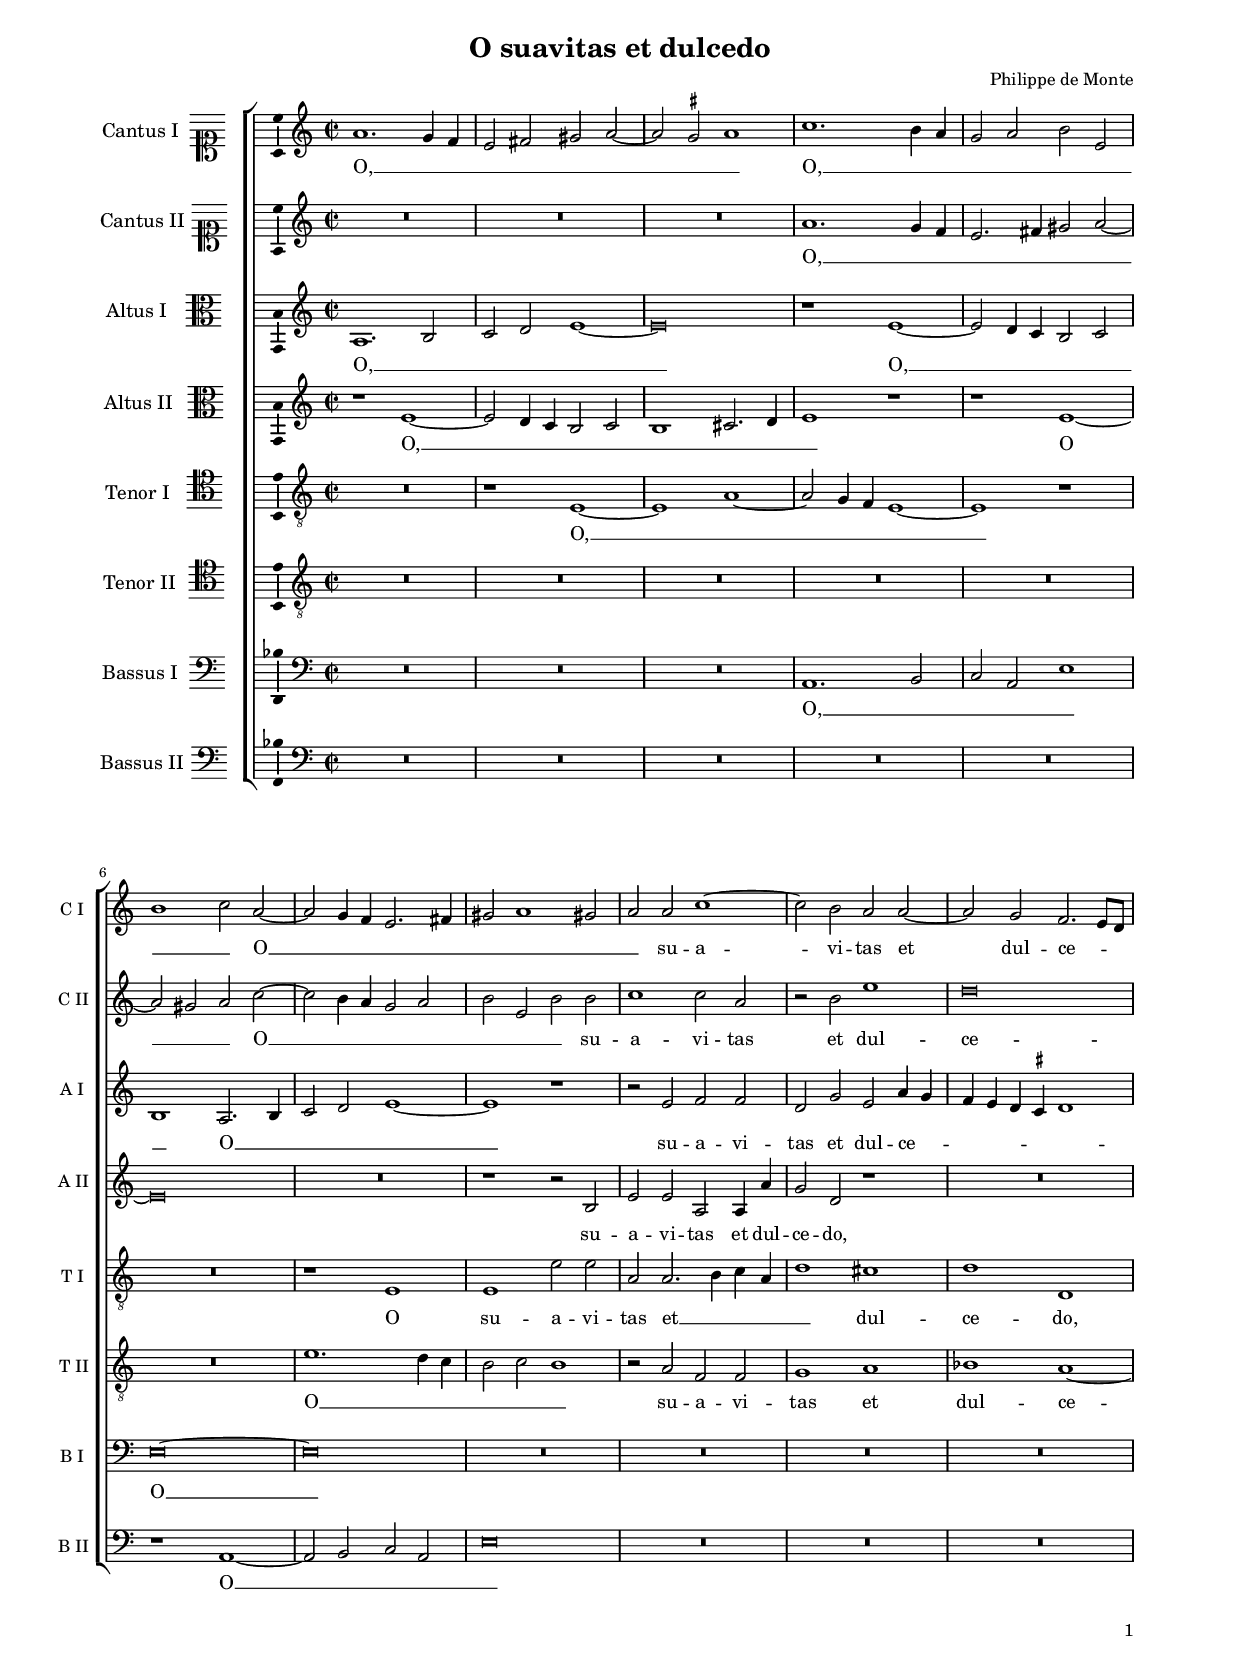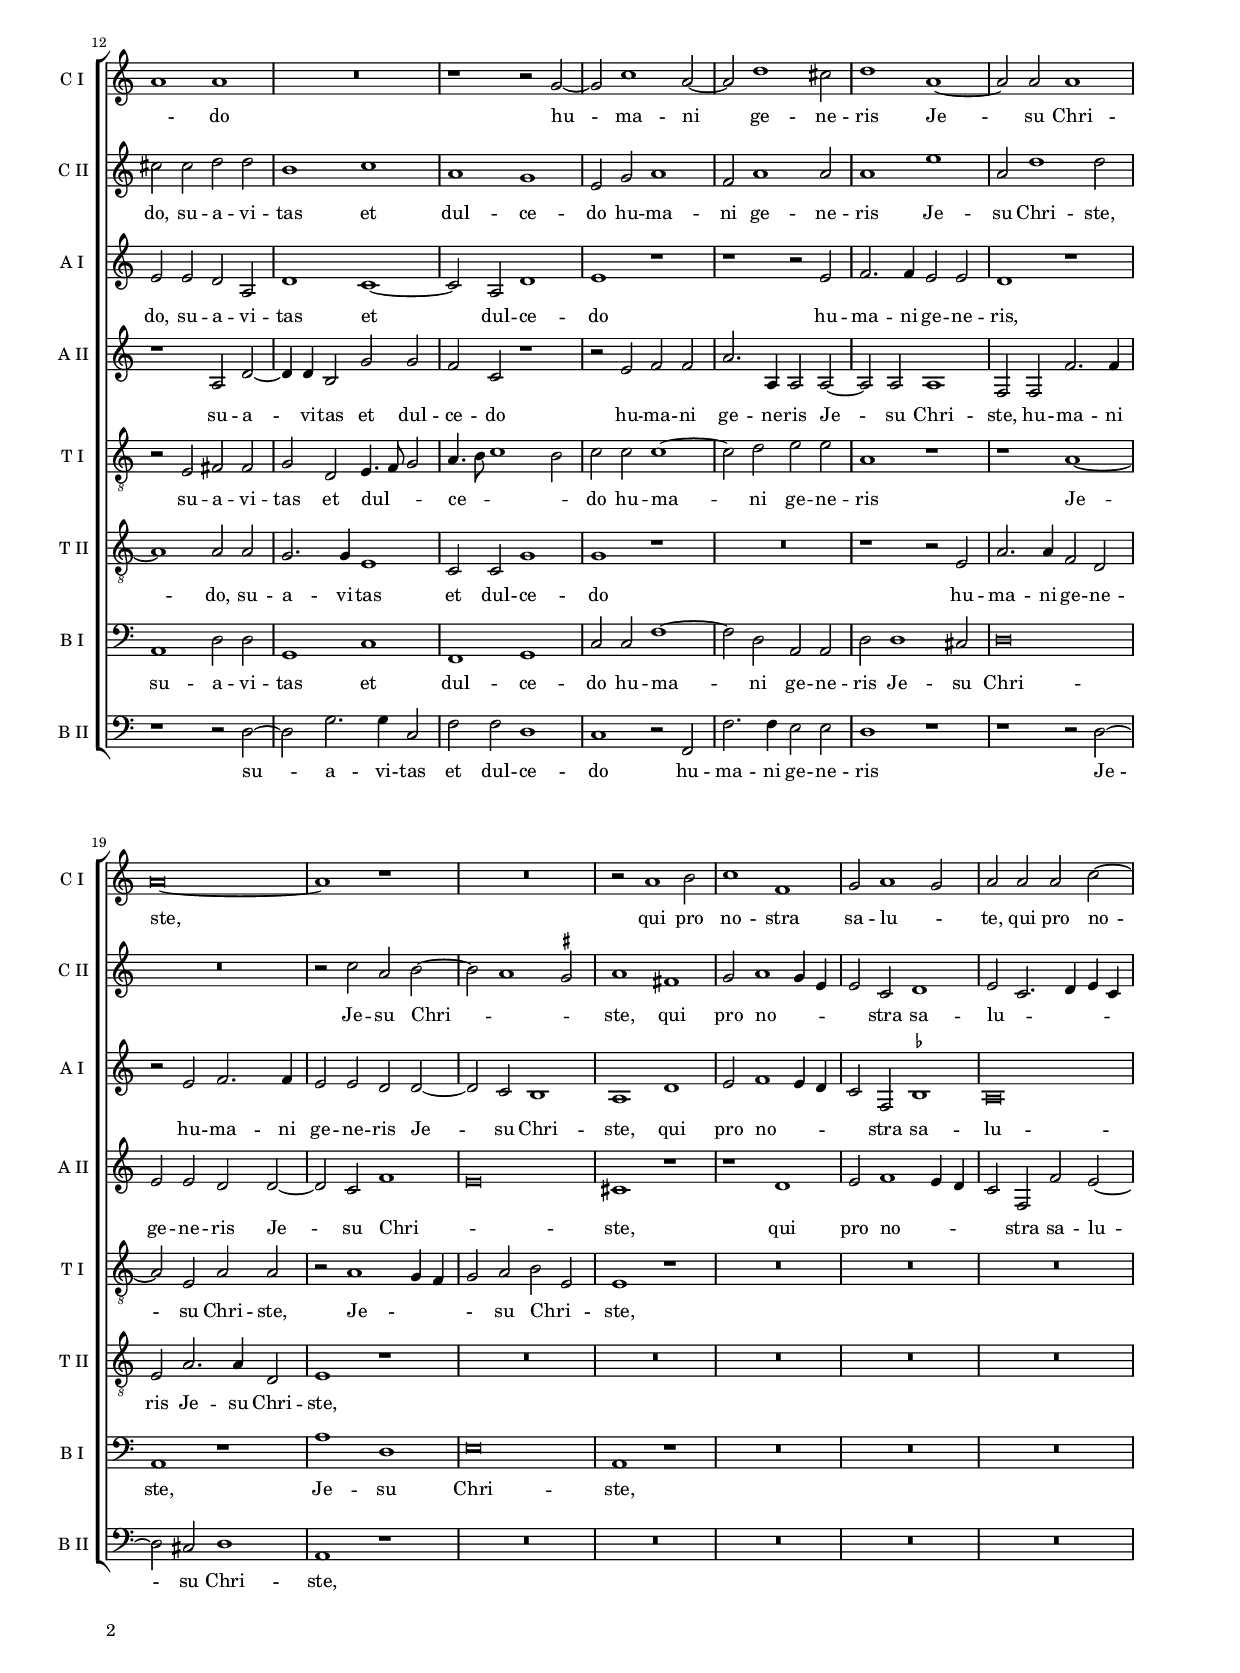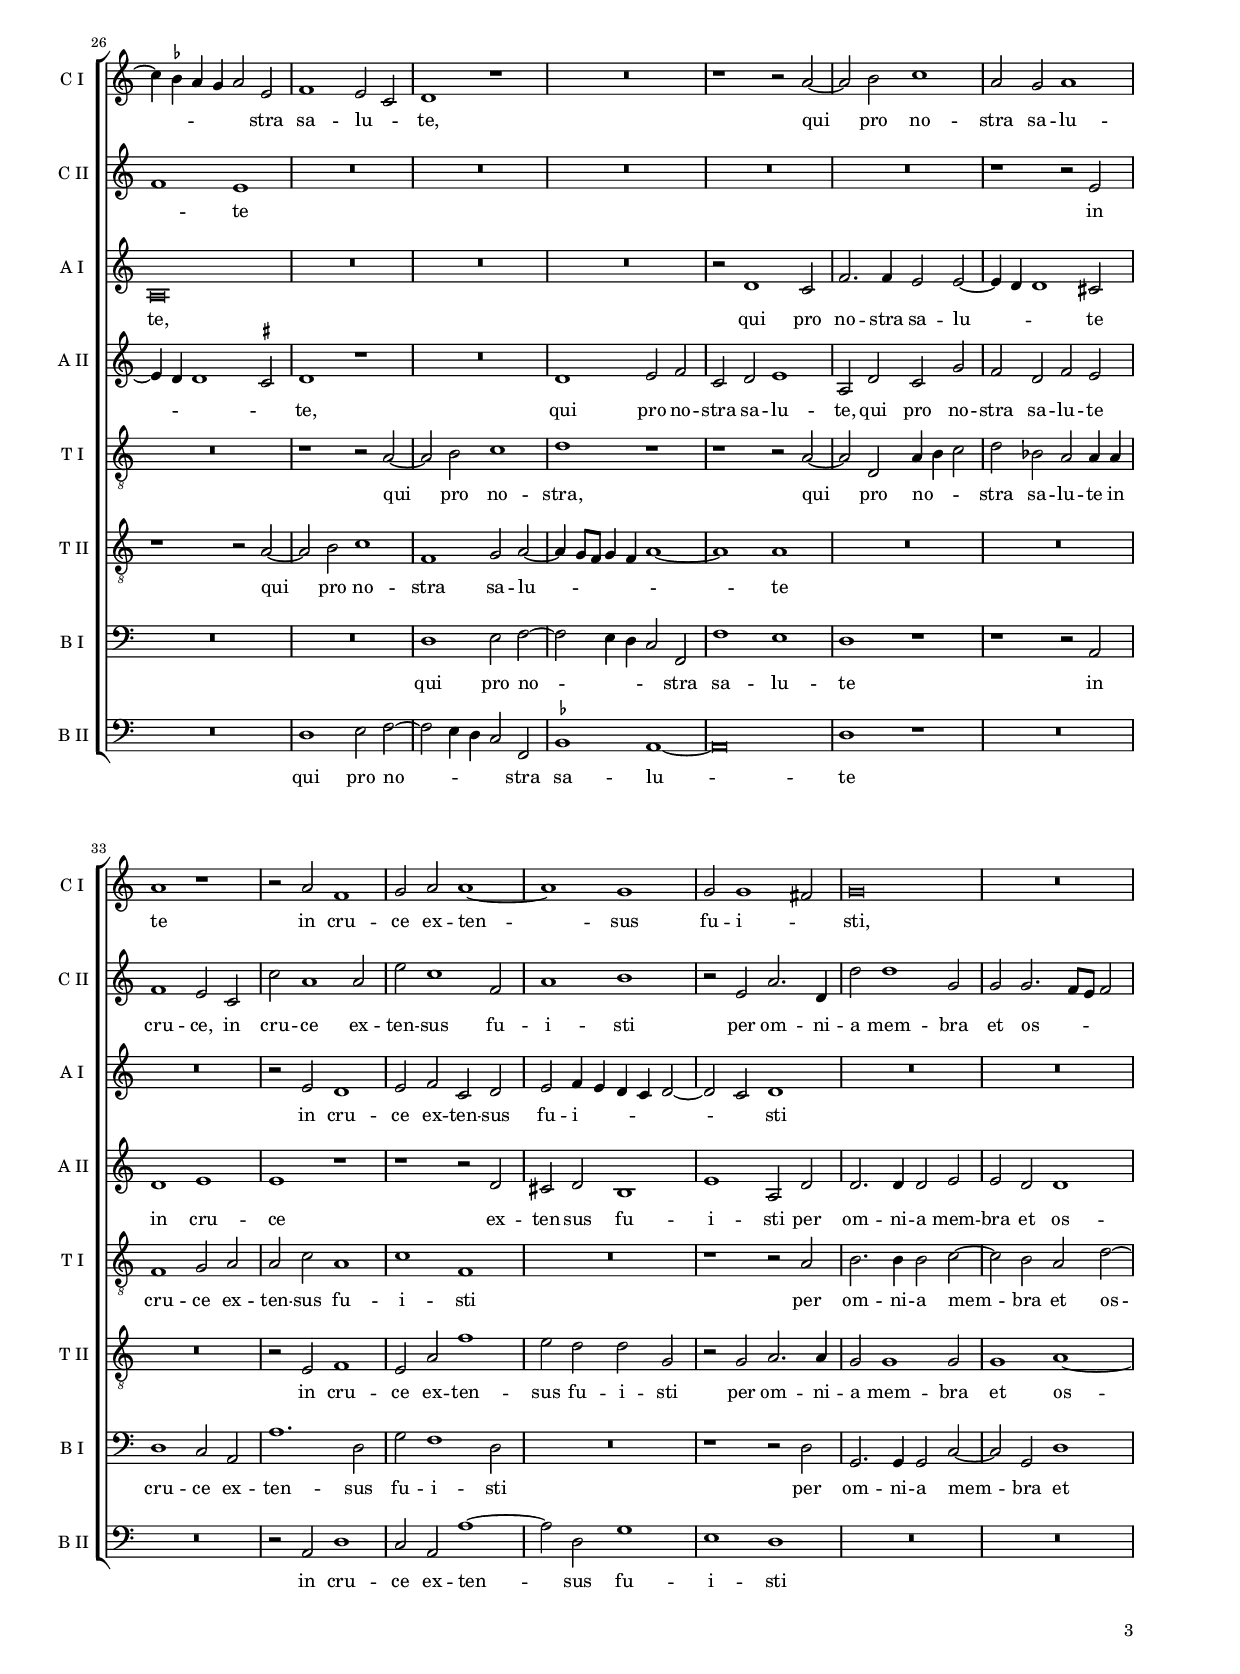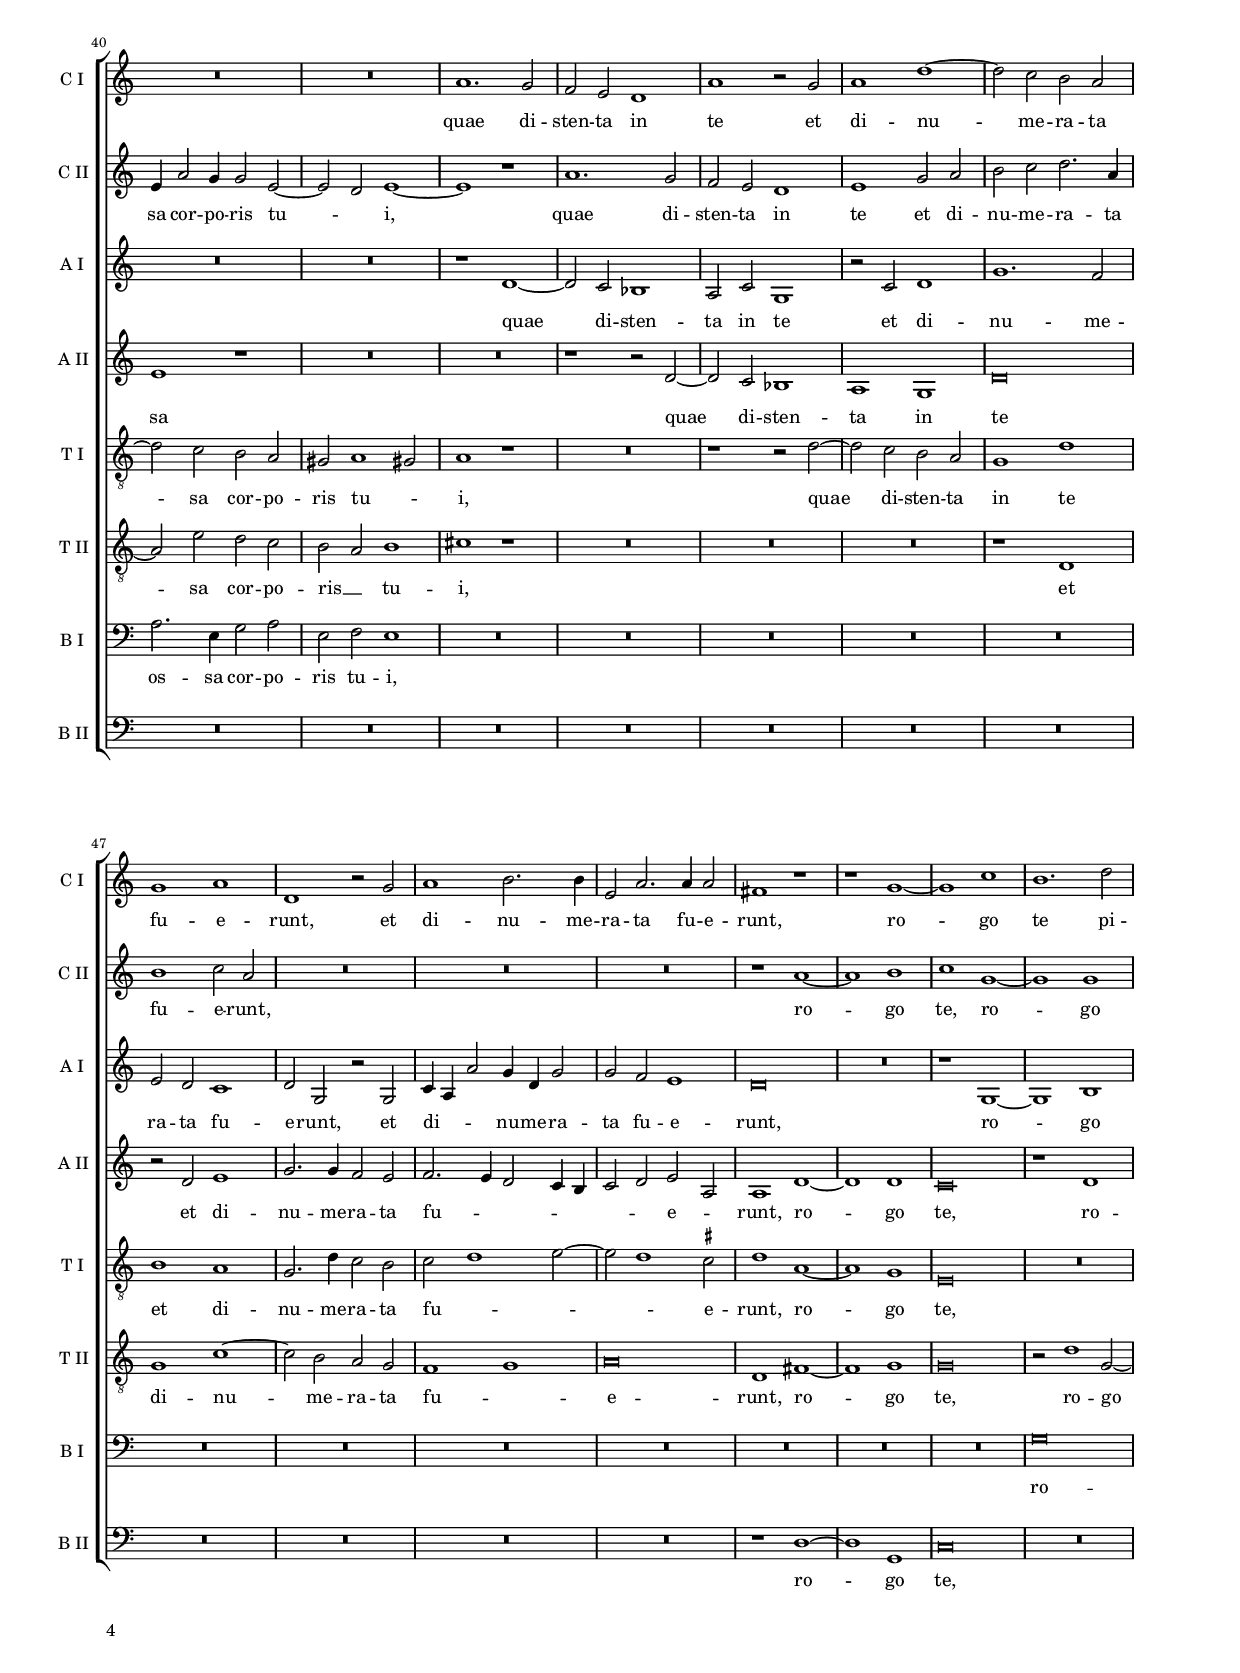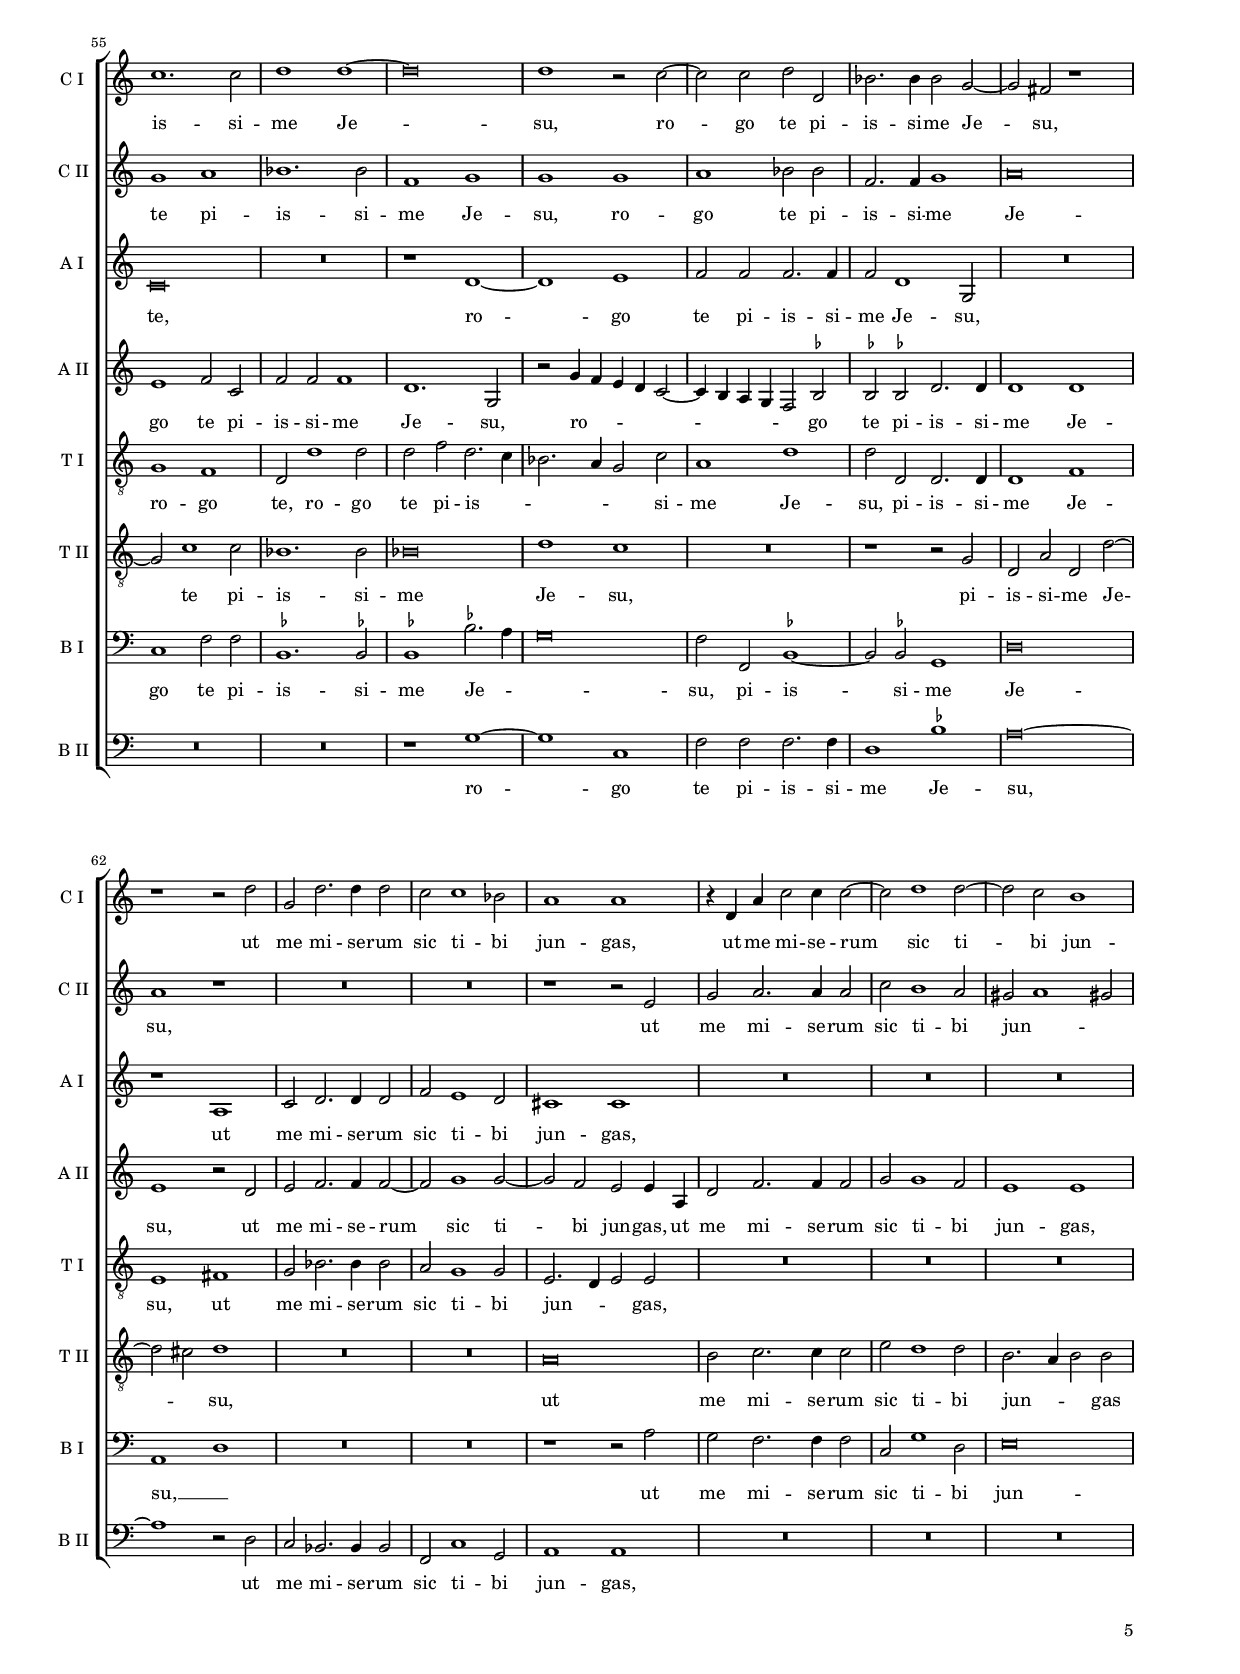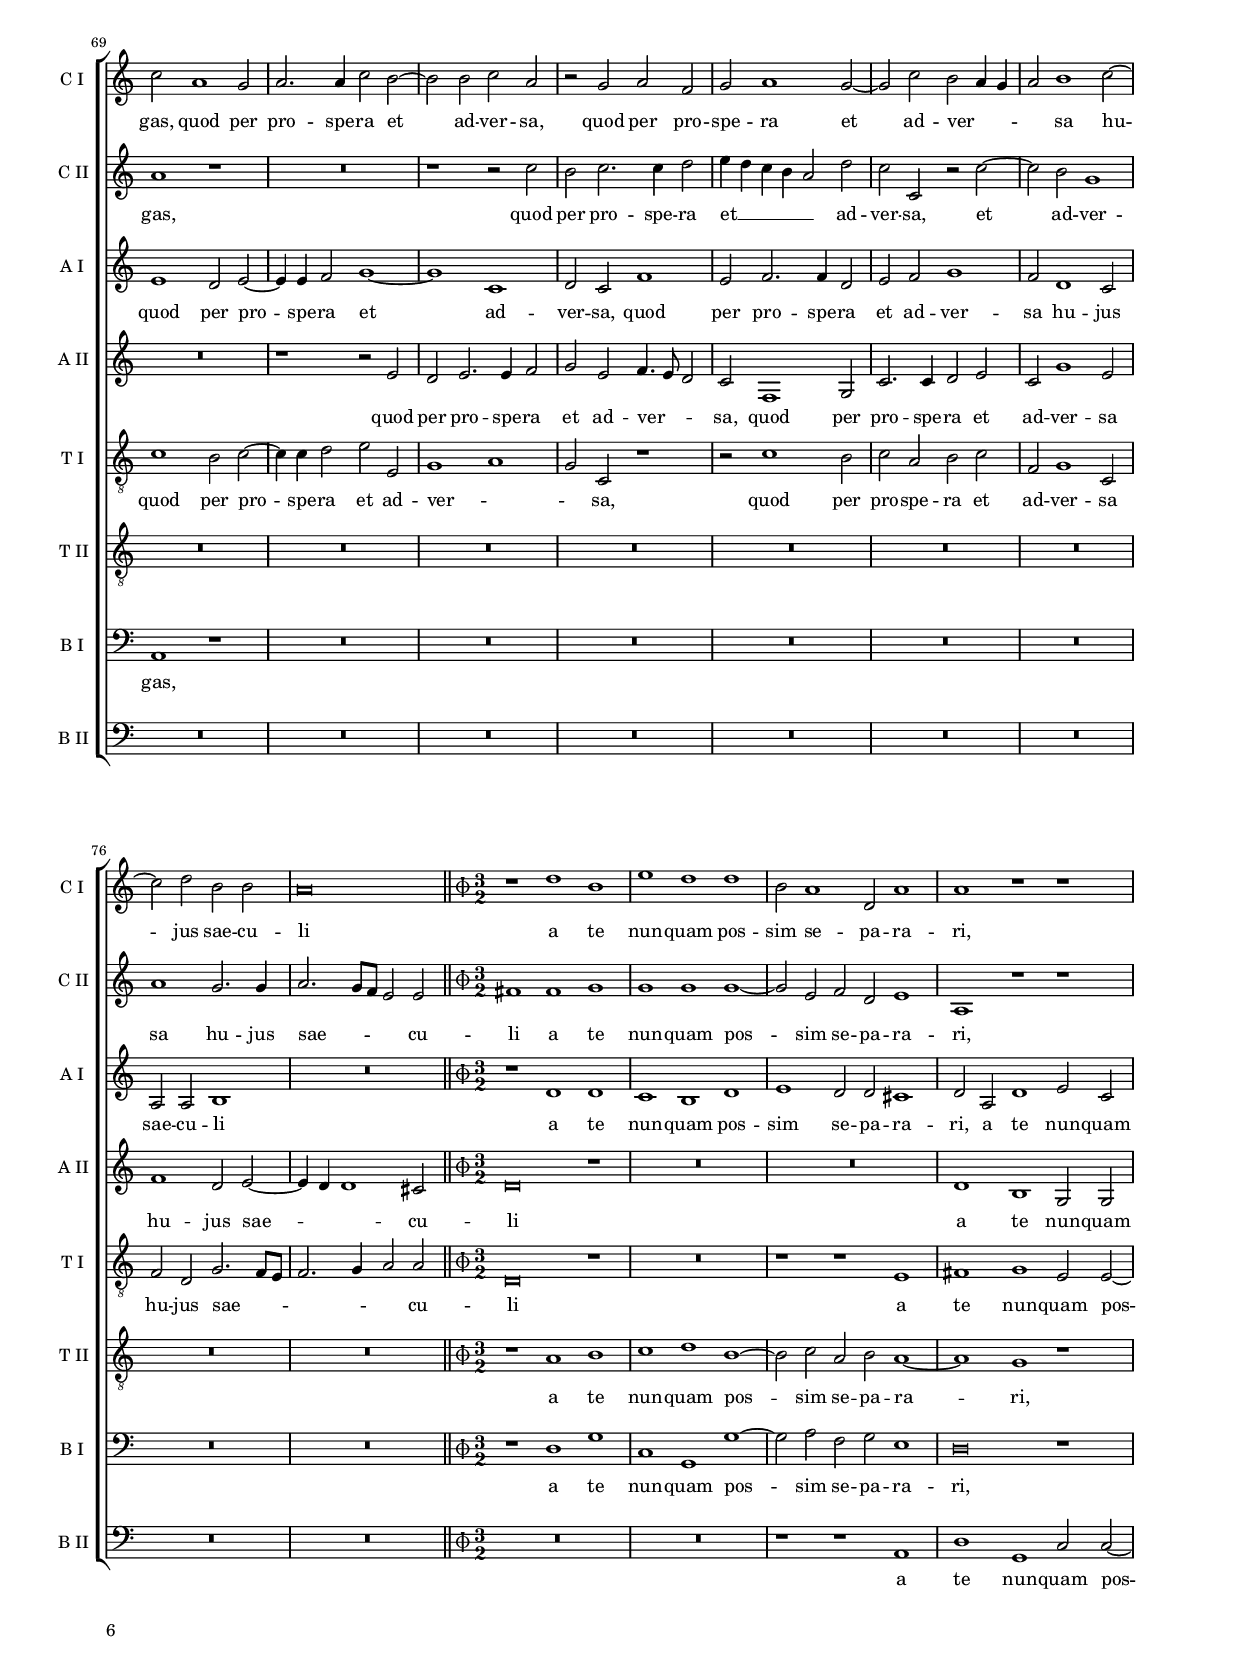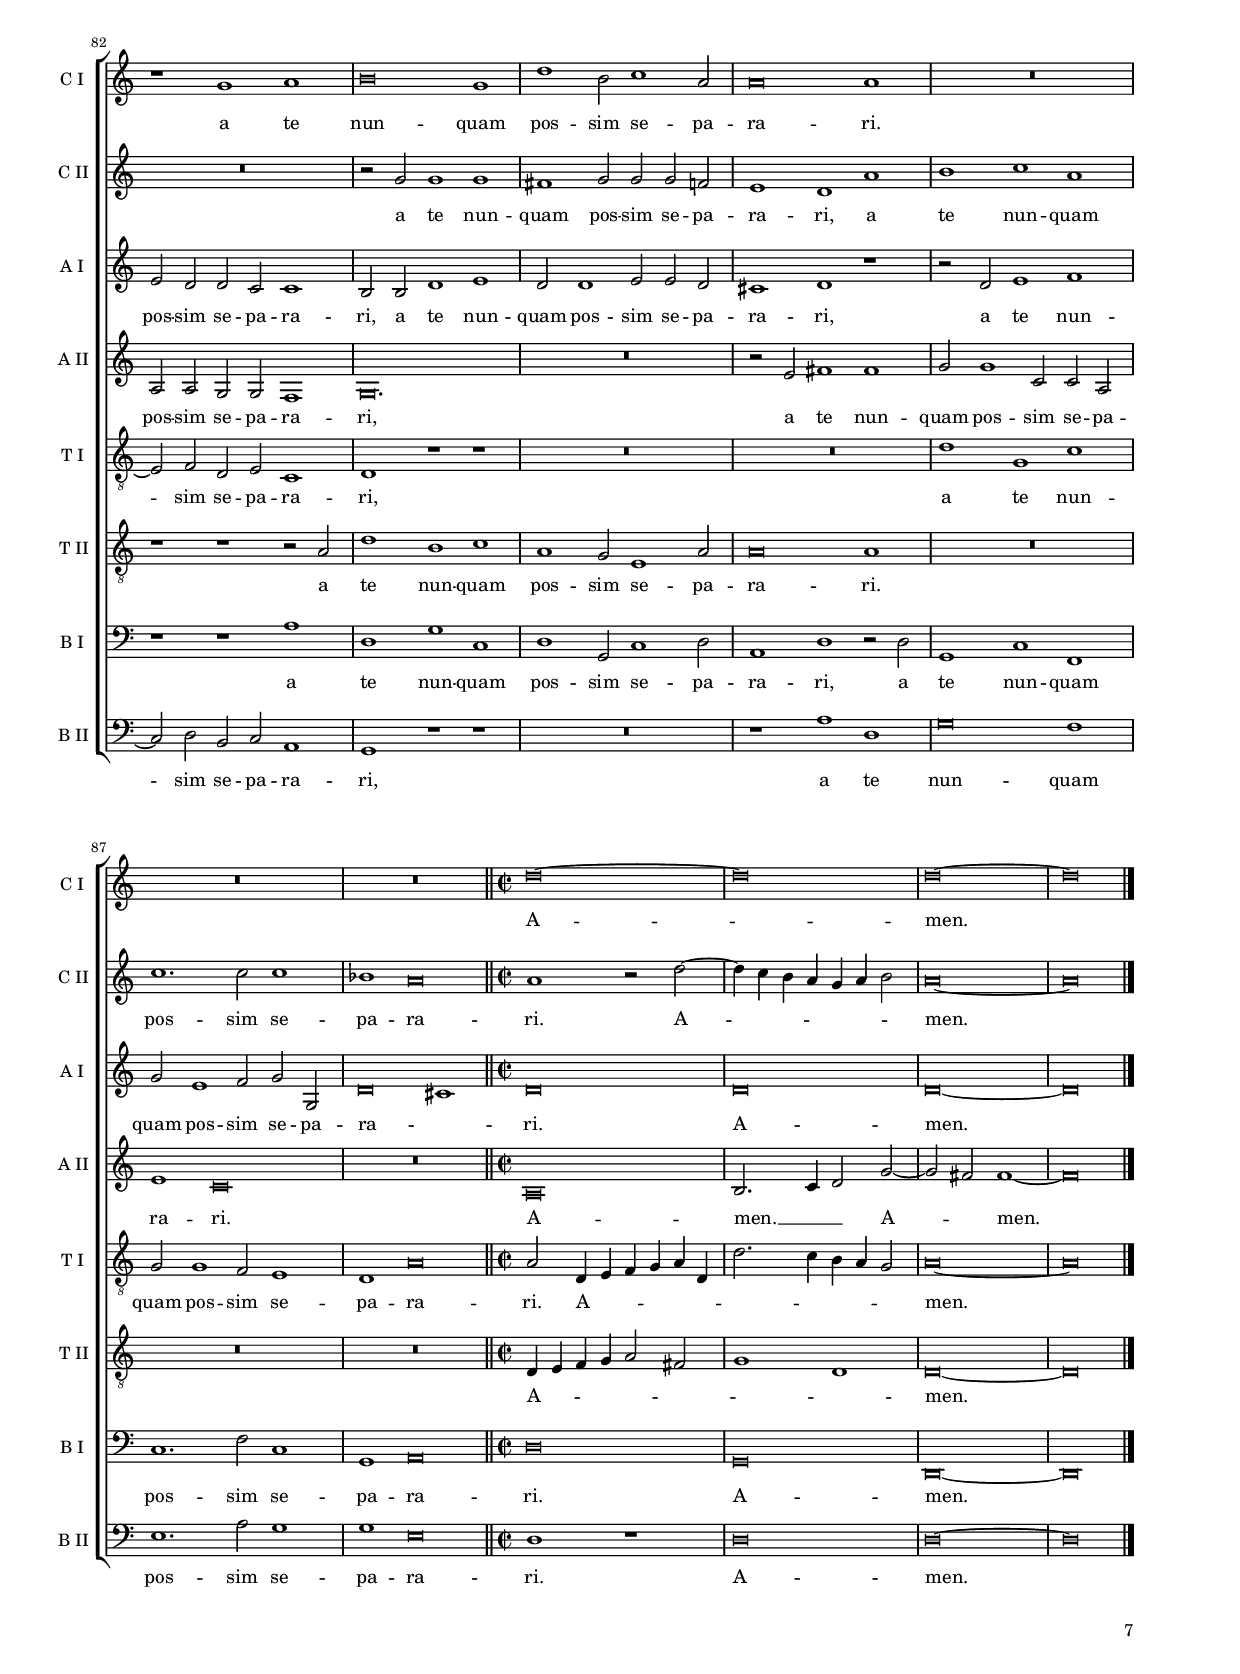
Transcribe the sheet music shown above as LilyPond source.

\header
{
  title="O suavitas et dulcedo"
  composer="Philippe de Monte"
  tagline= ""
}

\version "2.22.2"
\language deutsch
#(set-global-staff-size 15)
% #(set-default-paper-size "letter")
#(ly:set-option 'point-and-click #f)


\paper
	{
	top-margin = 1.5 \cm
	bottom-margin = 1 \cm
	left-margin = 1.8 \cm
	right-margin = 1.8 \cm
	ragged-bottom = ##f
	ragged-last-bottom = ##t
	print-page-number = ##f
	system-system-spacing = #'((basic-distance . 19) (minimum-distance . 16) (padding . 8) (strechability . 250))
    oddFooterMarkup=\markup   \fill-line { "" \fromproperty #'page:page-number-string }
    evenFooterMarkup=\markup  \fill-line { \fromproperty #'page:page-number-string "" }
    last-bottom-spacing = #'((basic-distance . 12) (minimum-distance . 7) (padding . 4))
	systems-per-page = 2
%	min-systems-per-page = 3
	}

     #(define ((double-time-signature glyph a b) grob)
    (grob-interpret-markup grob
          (markup #:override '(baseline-skip . 2.5) #:number
                  (#:line ((markup (#:musicglyph glyph))
                           (#:fontsize -1 #:column (a b)))))))

global = {
    % \set Staff.autoBeaming = ##f
	\key c \major
	\time 2/2 \set Score.measureLength = #(ly:make-moment 2/1)
    \set Score.tempoHideNote = ##t
    \tempo 2 = 90
    \skip 1*2*77 \bar "||"
    \once \override Score.TimeSignature.stencil = #(double-time-signature "timesig.mensural34" "3" "2")
    \time 6/2
    \tempo 2 = 135
	\skip 1*3*11 \bar "||"
    \time 2/2 \set Score.measureLength = #(ly:make-moment 2/1)
    \tempo 2 = 90
    \skip 1*2*4 \bar "|."
	}

ficta = { \once \set suggestAccidentals = ##t }
	
forget = #(define-music-function (music) (ly:music?) #{
	\accidentalStyle forget
	$music
	\accidentalStyle default
	#})



incipitcantus = \markup { \score {
	{
	\set Staff.instrumentName = \markup { \fontsize #1 "Cantus I" }
	\key c \major
	\clef soprano
	s4 \bar ""
	}
	\layout  {
	raggedright = ##t
	indent = 1.6 \cm
	line-width = 2.2 \cm
	\context { \Staff \remove Time_signature_engraver }
	\override Staff.Clef.Y-extent = #'(0 . 0)
	}} \hspace #1 }


incipitquintus = \markup { \score {
	{
	\set Staff.instrumentName = \markup { \fontsize #1 "Cantus II" }
	\key c \major
	\clef soprano
	s4 \bar ""
	}
	\layout  {
	raggedright = ##t
	indent = 1.6 \cm
	line-width = 2.2 \cm
	\context { \Staff \remove Time_signature_engraver }
	\override Staff.Clef.Y-extent = #'(0 . 0)
	}} \hspace #1 }

      
incipitaltus = \markup { \score {
	{
	\set Staff.instrumentName = \markup { \fontsize #1 "Altus I" }
	\key c \major
	\clef alto
	s4 \bar ""
	}
	\layout  {
	raggedright = ##t
	indent = 1.6 \cm
	line-width = 2.2 \cm
	\context { \Staff \remove Time_signature_engraver }
	\override Staff.Clef.Y-extent = #'(0 . 0)
	}} \hspace #1 }

    
incipitsextus = \markup { \score {
	{
	\set Staff.instrumentName = \markup { \fontsize #1 "Altus II" }
	\key c \major
	\clef alto
	s4 \bar ""
	}
	\layout  {
	raggedright = ##t
	indent = 1.6 \cm
	line-width = 2.2 \cm
	\context { \Staff \remove Time_signature_engraver }
	\override Staff.Clef.Y-extent = #'(0 . 0)
	}} \hspace #1 }
    

incipittenor = \markup { \score {
	{
	\set Staff.instrumentName = \markup { \fontsize #1 "Tenor I" }
	\key c \major
	\clef tenor
	s4 \bar ""
	}
	\layout  {
	raggedright = ##t
	indent = 1.6 \cm
	line-width = 2.2 \cm
	\context { \Staff \remove Time_signature_engraver }
	\override Staff.Clef.Y-extent = #'(0 . 0)
	}} \hspace #1 }
      
      
incipitseptimus = \markup { \score {
	{
	\set Staff.instrumentName = \markup { \fontsize #1 "Tenor II" }
	\key c \major
	\clef tenor
	s4 \bar ""
	}
	\layout  {
	raggedright = ##t
	indent = 1.6 \cm
	line-width = 2.2 \cm
	\context { \Staff \remove Time_signature_engraver }
	\override Staff.Clef.Y-extent = #'(0 . 0)
	}} \hspace #1 }
      
      
incipitbassus = \markup { \score {
	{
	\set Staff.instrumentName = \markup { \fontsize #1 "Bassus I" }
	\key c \major
	\clef bass
	s4 \bar ""
	}
	\layout  {
	raggedright = ##t
	indent = 1.6 \cm
	line-width = 2.2 \cm
	\context { \Staff \remove Time_signature_engraver }
	\override Staff.Clef.Y-extent = #'(0 . 0)
	}} \hspace #1 }


incipitoctavus = \markup { \score {
	{
	\set Staff.instrumentName = \markup { \fontsize #1 "Bassus II" }
	\key c \major
	\clef bass
	s4 \bar ""
	}
	\layout  {
	raggedright = ##t
	indent = 1.6 \cm
	line-width = 2.2 \cm
	\context { \Staff \remove Time_signature_engraver }
	\override Staff.Clef.Y-extent = #'(0 . 0)
	}} \hspace #1 }


cantus =  \relative c''
	{
	a1. g4 f
	e2 fis gis a~
	a2 \ficta gis a1
	c1. h4 a
%5
	g2 a h e, |
	h'1 c2 a~
	a2 g4 f e2. fis4
	gis2 a1 gis!2
	a2 a c1~
%10
	c2 h a a~ |
	a2 g f2. e8 d
	a'1 a
	R\breve
	r1 r2 g~
%15
	g2 c1 a2~ |
	a2 d1 cis2
	d1 a~
	a2 a a1
	a\breve~
%20
	a1 r |
	R\breve
	r2 a1 h2
	c1 f,
	g2 a1 g2
%25
	a2 a a c~ |
	c4 \ficta b a g a2 e
	f1 e2 c
	d1 r
	R\breve
%30
	r1 r2 a'~ |
	a2 h c1
	a2 g a1
	a1 r
	r2 a f1
%35
	g2 a a1~ |
	a1 g
	g2 g1 fis2
	g\breve
	R\breve
%40
	R\breve |
	R\breve
	a1. g2
	f2 e d1
	a'1 r2 g
%45
	a1 d~ |
	d2 c h a
	g1 a
	d,1 r2 g
	a1 h2. h4
%50
	e,2 a2. a4 a2 |
	fis1 r
	r1 g~
	g1 c
	h1. d2
%55
	c1. c2 |
	d1 d~
	d\breve
	d1 r2 c~
	c2 c d d,
%60
	b'2. b4 b2 g~ |
	g2 fis r1
	r1 r2 d'
	g,2 d'2. d4 d2
	c2 c1 b2
%65
	a1 a |
	r4 d, a' c2 c4 c2~
	c2 d1 d2~
	d2 c h1
	c2 a1 g2
%70
	a2. a4 c2 h~ |
	h2 h c a
	r2 g a f
	g2 a1 g2~
	g2 c h a4 g
%75
	a2 h1 c2~ |
	c2 d h h
	a\breve
% Triple time
	r1 d h
	e1 d d
%80
	h2 a1 d,2 a'1 |
	a1 r r
	r1 g a
	h\breve g1
	d'1 h2 c1 a2
%85
	a\breve a1 |
	R\breve.
	R\breve.
	R\breve.
% End of triple time
	d\breve~
%90
	d\breve |
	d\breve~
    d\breve |
	}


quintus = \relative c''
	{
	R\breve
	R\breve
	R\breve
	a1. g4 f
%5
	e2. fis4 gis2 a~ |
	a2 gis a c~
	c2 h4 a g2 a
	h2 e, h' h
	c1 c2 a
%10
	r2 h e1 |
	d\breve
	cis2 cis d d
	h1 c
	a1 g
%15
	e2 g a1 |
	f2 a1 a2
	a1 e'
	a,2 d1 d2
	R\breve
%20
	r2 c a h~ |
	h2 a1 \ficta gis2
	a1 fis
	g2 a1 g4 e
	e2 c d1
%25
	e2 c2. d4 e c |
	f1 e
	R\breve
	R\breve
	R\breve
%30
	R\breve |
	R\breve
	r1 r2 e
	f1 e2 c
	c'2 a1 a2
%35
	e'2 c1 f,2 |
	a1 h
	r2 e, a2. d,4
	d'2 d1 g,2
	g2 g2. f8 e f2
%40
	e4 a2 g4 g2 e~ |
	e2 d e1~
	e1 r
	a1. g2
	f2 e d1
%45
	e1 g2 a |
	h2 c d2. a4
	h1 c2 a
	R\breve
	R\breve
%50
	R\breve |
	r1 a~
	a1 h
	c1 g~
	g1 g
%55
	g1 a |
	b1. b2
	f1 g
	g1 g
	a1 b2 b
%60
	f2. f4 g1 |
	a\breve
	a1 r
	R\breve
	R\breve
%65
	r1 r2 e |
	g2 a2. a4 a2
	c2 h1 a2
	gis2 a1 gis!2
	a1 r
%70
	R\breve |
	r1 r2 c
	h2 c2. c4 d2
	e4 d c h a2 d
	c2 c, r c'~
%75
	c2 h g1 |
	a1 g2. g4
	a2. g8 f e2 e
% Triple time
	fis1 fis g
	g1 g g~
%80
	g2 e f d e1 |
	a,1 r r
	R\breve.
	r2 g' g1 g
	fis1 g2 g g f
%85
	e1 d a' |
	h1 c a
	c1. c2 c1
	b1 a\breve
% End of triple time
	a1 r2 d~
%90
	d4 c h a g a h2 |
	a\breve~
	a\breve |
	}


altus =  \relative c'
	{
	a1. h2
	c2 d e1~
	e\breve
	r1 e~
%5
	e2 d4 c h2 c |
	h1 a2. h4
	c2 d e1~
	e1 r
	r2 e f f
%10
	d2 g e a4 g |
	f4 e d \ficta cis d1
	e2 e d a
	d1 c~
	c2 a d1
%15
	e1 r |
	r1 r2 e
	f2. f4 e2 e
	d1 r
	r2 e f2. f4
%20
	e2 e d d~ |
	d2 c h1
	a1 d
	e2 f1 e4 d
	c2 f, \ficta b1
%25
	a\breve |
	a\breve
	R\breve
	R\breve
	R\breve
%30
	r2 d1 c2 |
	f2. f4 e2 e~
	e4 d d1 cis2
	R\breve
	r2 e d1
%35
	e2 f c d |
	e2 f4 e d c d2~
	d2 c d1
	R\breve
	R\breve
%40
	R\breve |
	R\breve
	r1 d~
	d2 c b1
	a2 c g1
%45
	r2 c d1 |
	g1. f2
	e2 d c1
	d2 g, r g
	c4 a a'2 g4 d g2
%50
	g2 f e1 |
	d\breve
	R\breve
	r1 g,~
	g1 h
%55
	c\breve |
	R\breve
	r1 d~
	d1 e
	f2 f f2. f4
%60
	f2 d1 g,2 |
	R\breve
	r1 a
	c2 d2. d4 d2
	f2 e1 d2
%65
	cis1 cis |
	R\breve
	R\breve
	R\breve
	e1 d2 e~
%70
	e4 e f2 g1~ |
	g1 c,
	d2 c f1
	e2 f2. f4 d2
	e2 f g1
%75
	f2 d1 c2 |
	a2 a h1
	R\breve
% Triple time
	r1 d d
	c1 h d
%80
	e1 d2 d cis1 |
	d2 a d1 e2 c
	e2 d d c c1
	h2 h d1 e
	d2 d1 e2 e d
%85
	cis1 d r |
	r2 d e1 f
	g2 e1 f2 g g,
	d'\breve cis1
% End of triple time
	d\breve
%90
	d\breve |
	d\breve~
	d\breve |
	}


sextus =  \relative c'
	{
	r1 e~
	e2 d4 c h2 c
	h1 cis2. d4
	e1 r
%5
	r1 e~ |
	e\breve
	R\breve
	r1 r2 h
	e2 e a, a4 a'
%10
	g2 d r1 |
	R\breve
	r1 a2 d~
	d4 d h2 g' g
	f2 c r1
%15
	r2 e f f |
	a2. a,4 a2 a~
	a2 a a1
	f2 f f'2. f4
	e2 e d d~
%20
	d2 c f1 |
	e\breve
	cis1 r
	r1 d
	e2 f1 e4 d
%25
	c2 f, f' e~ |
	e4 d d1 \ficta cis2
	d1 r
	R\breve
	d1 e2 f
%30
	c2 d e1 |
	a,2 d c g'
	f2 d f e
	d1 e
	e1 r
%35
	r1 r2 d |
	cis2 d h1
	e1 a,2 d
	d2. d4 d2 e
	e2 d d1
%40
	e1 r |
	R\breve
	R\breve
	r1 r2 d~
	d2 c b1
%45
	a1 g |
	d'\breve
	r2 d e1
	g2. g4 f2 e
	f2. e4 d2 c4 h
%50
	c2 d e a, |
	a1 d~
	d1 d
	c\breve
	r1 d
%55
	e1 f2 c |
	f2 f f1
	d1. g,2
	r2 g'4 f e d c2~
	c4 h a g f2 \ficta b
%60
	\ficta b2 \ficta b! d2. d4 |
	d1 d
	e1 r2 d
	e2 f2. f4 f2~
	f2 g1 g2~
%65
	g2 f e e4 a, |
	d2 f2. f4 f2
	g2 g1 f2
	e1 e
	R\breve
%70
	r1 r2 e |
	d2 e2. e4 f2
	g2 e f4. e8 d2
	c2 f,1 g2
	c2. c4 d2 e
%75
	c2 g'1 e2 |
	f1 d2 e~
	e4 d d1 cis2
% Triple time
	d\breve r1
	R\breve.
%80
	R\breve. |
	d1 h g2 g
	a2 a g g f1
	g\breve.
	R\breve.
%85
	r2 e' fis1 fis |
	g2 g1 c,2 c a
	e'1 c\breve
	R\breve.
% End of triple time
	a\breve
%90
	h2. c4 d2 g~ |
	g2 fis fis1~
	fis\breve |
	}

        
tenor =  \relative c'
	{
	R\breve
	r1 e,~
	e1 a~
	a2 g4 f e1~
%5
	e1 r |
	R\breve
	r1 e
	e1 e'2 e
	a,2 a2. h4 c a
%10
	d1 cis |
	d1 d,
	r2 e fis fis
	g2 d e4. f8 g2
	a4. h8 c1 h2
%15
	c2 c c1~ |
	c2 d e e
	a,1 r
	r1 a~
	a2 e a a
%20
	r2 a1 g4 f |
	g2 a h e,
	e1 r
	R\breve
	R\breve
%25
	R\breve |
	R\breve
	r1 r2 a~
	a2 h c1
	d1 r
%30
	r1 r2 a~ |
	a2 d, a'4 h c2
	d2 b a a4 a
	f1 g2 a
	a2 c a1
%35
	c1 f, |
	R\breve
	r1 r2 a
	h2. h4 h2 c~
	c2 h a d~
%40
	d2 c h a |
	gis2 a1 gis!2
	a1 r
	R\breve
	r1 r2 d~
%45
	d2 c h a |
	g1 d'
	h1 a
	g2. d'4 c2 h
	c2 d1 e2~
%50
	e2 d1 \ficta cis2 |
	d1 a~
	a1 g
	e\breve
	R\breve
%55
	g1 f |
	d2 d'1 d2
	d2 f d2. c4
	b2. a4 g2 c
	a1 d
%60
	d2 d, d2. d4 |
	d1 f
	e1 fis
	g2 b2. b4 b2
	a2 g1 g2
%65
	e2. d4 e2 e |
	R\breve
	R\breve
	R\breve
	c'1 h2 c~
%70
	c4 c d2 e e, |
	g1 a
	g2 c, r1
	r2 c'1 h2
	c2 a h c
%75
	f,2 g1 c,2 |
	f2 d g2. f8 e
	f2. g4 a2 a
% Triple time
	d,\breve r1
	R\breve.
%80
	r1 r e |
	fis1 g e2 e~
	e2 f d e c1
	d1 r r
	R\breve.
%85
	R\breve. |
	d'1 g, c
	g2 g1 f2 e1
	d1 a'\breve
% End of triple time
	a2 d,4 e f g a d,
%90
	d'2. c4 h a g2 |
	a\breve~
	a\breve |
	}


septimus  =  \relative c'
	{
	R\breve
	R\breve
	R\breve
	R\breve
%5
	R\breve |
	R\breve
	e1. d4 c
	h2 c h1
	r2 a f f
%10
	g1 a |
	b1 a~
	a1 a2 a
	g2. g4 e1
	c2 c g'1
%15
	g1 r |
	R\breve
	r1 r2 e
	a2. a4 f2 d
	e2 a2. a4 d,2
%20
	e1 r |
	R\breve
	R\breve
	R\breve
	R\breve
%25
	R\breve |
	r1 r2 a~
	a2 h c1
	f,1 g2 a~
	a4 g8 f g4 f a1~
%30
	a1 a |
	R\breve
	R\breve
	R\breve
	r2 e f1
%35
	e2 a f'1 |
	e2 d d g,
	r2 g a2. a4
	g2 g1 g2
	g1 a~
%40
	a2 e' d c |
	h2 a h1
	cis1 r
	R\breve
	R\breve
%45
	R\breve |
	r1 d,
	g1 c~
	c2 h a g
	f1 g
%50
	a\breve |
	d,1 fis~
	fis1 g
	g\breve
	r2 d'1 g,2~
%55
	g2 c1 c2 |
	b1. b2
	b\breve
	d1 c
	R\breve
%60
	r1 r2 g |
	d2 a' d, d'~
	d2 cis d1
	R\breve
	R\breve
%65
	a\breve |
	h2 c2. c4 c2
	e2 d1 d2
	h2. a4 h2 h
	R\breve
%70
	R\breve |
	R\breve
	R\breve
	R\breve
	R\breve
%75
	R\breve |
	R\breve
	R\breve
% Triple time
	r1 a h
	c1 d h~
%80
	h2 c a h a1~ |
	a1 g r
	r1 r1 r2 a
	d1 h c
	a1 g2 e1 a2
%85
	a\breve a1 |
	R\breve.
	R\breve.
	R\breve.
% End of triple time
	d,4 e f g a2 fis
%90
	g1 d |
	d\breve~
	d\breve |
	}


bassus  =  \relative c
	{
	R\breve
	R\breve
	R\breve
	a1. h2
%5
	c2 a e'1 |
	e\breve~
	e\breve
	R\breve
	R\breve
%10
	R\breve |
	R\breve
	a,1 d2 d
	g,1 c
	f,1 g
%15
	c2 c f1~ |
	f2 d a a
	d2 d1 cis2
	d\breve
	a1 r
%20
	a'1 d, |
	e\breve
	a,1 r
	R\breve
	R\breve
%25
	R\breve |
	R\breve
	R\breve
	d1 e2 f~
	f2 e4 d c2 f,
%30
	f'1 e |
	d1 r
	r1 r2 a
	d1 c2 a
	a'1. d,2
%35
	g2 f1 d2 |
	R\breve
	r1 r2 d
	g,2. g4 g2 c~
	c2 g d'1
%40
	a'2. e4 g2 a |
	e2 f e1
	R\breve
	R\breve
	R\breve
%45
	R\breve |
	R\breve
	R\breve
	R\breve
	R\breve
%50
	R\breve |
	R\breve
	R\breve
	R\breve
	g\breve
%55
	c,1 f2 f |
	\ficta b,1. \ficta b!2
	\ficta b1 \ficta b'!2. a4
	g\breve
	f2 f, \ficta b1~
%60
	\ficta b2 \ficta b!2 g1 |
	d'\breve
	a1 d
	R\breve
	R\breve
%65
	r1 r2 a' |
	g2 f2. f4 f2
	c2 g'1 d2
	e\breve
	a,1 r
%70
	R\breve |
	R\breve
	R\breve
	R\breve
	R\breve
%75
	R\breve |
	R\breve
	R\breve
% Triple time
	r1 d g
	c,1 g g'~
%80
	g2 a f g e1 |
	d\breve r1
	r1 r a'
	d,1 g c,
	d1 g,2 c1 d2
%85
	a1 d r2 d |
	g,1 c f,
	c'1. f2 c1
	g1 a\breve
% End of triple time
	d\breve
%90
	g,\breve |
	d\breve~
	d\breve |
	}

octavus  =  \relative c
	{
	R\breve
	R\breve
	R\breve
	R\breve
%5
	R\breve |
	r1 a~
	a2 h c a
	e'\breve
	R\breve
%10
	R\breve |
	R\breve
	r1 r2 d~
	d2 g2. g4 c,2
	f2 f d1
%15
	c1 r2 f, |
	f'2. f4 e2 e
	d1 r
	r1 r2 d~
	d2 cis d1
%20
	a1 r |
	R\breve
	R\breve
	R\breve
	R\breve
%25
	R\breve |
	R\breve
	d1 e2 f~
	f2 e4 d c2 f,
	\ficta b1 a~
%30
	a\breve |
	d1 r
	R\breve
	R\breve
	r2 a d1
%35
	c2 a a'1~ |
	a2 d, g1
	e1 d
	R\breve
	R\breve
%40
	R\breve |
	R\breve
	R\breve
	R\breve
	R\breve
%45
	R\breve |
	R\breve
	R\breve
	R\breve
	R\breve
%50
	R\breve |
	r1 d~
	d1 g,
	c\breve
	R\breve
%55
	R\breve |
	R\breve
	r1 g'~
	g1 c,
	f2 f f2. f4
%60
	d1 \ficta b' |
	a\breve~
	a1 r2 d,
	c2 b2. b4 b2
	f2 c'1 g2
%65
	a1 a |
	R\breve
	R\breve
	R\breve
	R\breve
%70
	R\breve |
	R\breve
	R\breve
	R\breve
	R\breve
%75
	R\breve |
	R\breve
	R\breve
% Triple time
	R\breve.
	R\breve.
%80
	r1 r a |
	d1 g, c2 c~
	c2 d h c a1
	g1 r r
	R\breve.
%85
	r1 a' d, |
	g\breve f1
	e1. a2 g1
	g1 e\breve
% End of triple time
	d1 r
%90
	d\breve |
	d\breve~
	d\breve |
	}
    
    
lyricscantus = \lyricmode {
	O, __ _ _ _ _ _ _ _ _
    O, __ _ _ _ _ _ _ _ _
    O __ _ _ _ _ _ _ _ _ su -- a -- vi -- tas et dul -- ce -- _ _ _ do 
    hu -- ma -- ni ge -- ne -- ris Je -- su Chri -- ste,
    qui pro no -- stra sa -- lu -- _ te,
    qui pro no -- _ _ _ _ stra sa -- lu -- _ te,
    qui pro no -- stra sa -- lu -- te
    in cru -- ce ex -- ten -- sus fu -- i -- _ sti,
    quae di -- sten -- ta in te et di -- nu -- me -- ra -- ta fu -- e -- runt,
    et di -- nu -- me -- ra -- ta fu -- e -- runt,
    ro -- go te pi -- is -- si -- me Je -- su,
    ro -- go te pi -- is -- si -- me Je -- su,
    ut me mi -- se -- rum sic ti -- bi jun -- gas,
    ut me mi -- se -- rum sic ti -- bi jun -- gas,
    quod per pro -- spe -- ra et ad -- ver -- sa,
    quod per pro -- spe -- ra et ad -- ver -- _ _ _ sa
    hu -- jus sae -- cu -- li
    a te nun -- quam pos -- sim se -- pa -- ra -- ri,
    a te nun -- quam pos -- sim se -- pa -- ra -- ri.
    A -- men.
	}


lyricsquintus = \lyricmode {
	O, __ _ _ _ _ _ _ _ _ 
    O __ _ _ _ _ _ _ _ su -- a -- vi -- tas et dul -- ce -- do,
    su -- a -- vi -- tas et dul -- ce -- do hu -- ma -- ni ge -- ne -- ris Je -- su Chri -- ste,
    Je -- su Chri -- _ _ ste,
    qui pro no -- _ _ _ stra sa -- lu -- _ _ _ _ _ te
    in cru -- ce,
    in cru -- ce ex -- ten -- sus fu -- i -- sti
    per om -- ni -- a mem -- bra et os -- _ _ _ sa cor -- po -- ris tu -- _ i,
    quae di -- sten -- ta in te et di -- nu -- me -- ra -- ta fu -- e -- runt,
    ro -- go te,
    ro -- go te pi -- is -- si -- me Je -- su,
    ro -- go te pi -- is -- si -- me Je -- su,
    ut me mi -- se -- rum sic ti -- bi jun -- _ _ gas,
    quod per pro -- spe -- ra et __ _ _ _ _ ad -- ver -- sa,
    et ad -- ver -- sa
    hu -- jus sae -- _ _ _ cu -- li
    a te nun -- quam pos -- sim se -- pa -- ra -- ri,
    a te nun -- quam pos -- sim se -- pa -- ra -- ri,
    a te nun -- quam pos -- sim se -- pa -- ra -- ri.
    A -- _ _ _ _ _ _ men.
	}


lyricsaltus = \lyricmode {
	O, __ _ _ _ _
    O, __ _ _ _ _ _ 
    O __ _ _ _ _ su -- a -- vi -- tas et dul -- ce -- _ _ _ _ _ _ do,
    su -- a -- vi -- tas et dul -- ce -- do hu -- ma -- ni ge -- ne -- ris,
    hu -- ma -- ni ge -- ne -- ris Je -- su Chri -- ste,
    qui pro no -- _ _ _ stra sa -- lu -- te,
    qui pro no -- stra sa -- lu -- _ _ te
    in cru -- ce ex -- ten -- sus fu -- i -- _ _ _ _ _ sti
    quae di -- sten -- ta in te et di -- nu -- me -- ra -- ta fu -- e -- runt,
    et di -- _ _ nu -- me -- ra -- ta fu -- e -- runt,
    ro -- go te,
    ro -- go te pi -- is -- si -- me Je -- su,
    ut me mi -- se -- rum sic ti -- bi jun -- gas,
    quod per pro -- spe -- ra et ad -- ver -- sa,
    quod per pro -- spe -- ra et ad -- ver -- sa
    hu -- jus sae -- cu -- li
    a te nun -- quam pos -- sim se -- pa -- ra -- ri,
    a te nun -- quam pos -- sim se -- pa -- ra -- ri,
    a te nun -- quam pos -- sim se -- pa -- ra -- ri,
    a te nun -- quam pos -- sim se -- pa -- ra -- _ ri.
    A -- men.
	}
        
	
lyricssextus = \lyricmode {
	O, __ _ _ _ _ _ _ _ _ 
    O su -- a -- vi -- tas et dul -- ce -- do,
    su -- a -- vi -- tas et dul -- ce -- do hu -- ma -- ni ge -- ne -- ris Je -- su Chri -- ste,
    hu -- ma -- ni ge -- ne -- ris Je -- su Chri -- _ ste,
    qui pro no -- _ _ _ stra sa -- lu -- _ _ _ te,
    qui pro no -- stra sa -- lu -- te,
    qui pro no -- stra sa -- lu -- te
    in cru -- ce ex -- ten -- sus fu -- i -- sti
    per om -- ni -- a mem -- bra et os -- sa
    quae di -- sten -- ta in te et di -- nu -- me -- ra -- ta fu -- _ _ _ _ _ _ e -- _ runt,
    ro -- go te,
    ro -- go te pi -- is -- si -- me Je -- su,
    ro -- _ _ _ _ _ _ _ _ go te pi -- is -- si -- me Je -- su,
    ut me mi -- se -- rum sic ti -- bi jun -- gas,
    ut me mi -- se -- rum sic ti -- bi jun -- gas,
    quod per pro -- spe -- ra et ad -- ver -- _ _ sa,
    quod per pro -- spe -- ra et ad -- ver -- sa
    hu -- jus sae -- _ _ cu -- li
    a te nun -- quam pos -- sim se -- pa -- ra -- ri,
    a te nun -- quam pos -- sim se -- pa -- ra -- ri.
    A -- men. __ _ _ 
    A -- _ men.
	}
        
        
lyricstenor = \lyricmode {
	O, __ _ _ _ _
    O su -- a -- vi -- tas et __ _ _ _ _ dul -- ce -- do,
    su -- a -- vi -- tas et dul -- _ _ ce -- _ _ _ do hu -- ma -- ni ge -- ne -- ris
    Je -- su Chri -- ste,
    Je -- _ _ _ su Chri -- _ ste,
    qui pro no -- stra,
    qui pro no -- _ _ stra sa -- lu -- te
    in cru -- ce ex -- ten -- sus fu -- i -- sti
    per om -- ni -- a mem -- bra et os -- sa cor -- po -- ris tu -- _ i,
    quae di -- sten -- ta in te
    et di -- nu -- me -- ra -- ta fu -- _ _ _ e -- runt,
    ro -- go te,
    ro -- go te,
    ro -- go te pi -- is -- _ _ _ _ si -- me Je -- su,
    pi -- is -- si -- me Je -- su,
    ut me mi -- se -- rum sic ti -- bi jun -- _ _ gas,
    quod per pro -- spe -- ra et ad -- ver -- _ _ sa,
    quod per pro -- spe -- ra et ad -- ver -- sa
    hu -- jus sae -- _ _ _ _ _ cu -- li
    a te nun -- quam pos -- sim se -- pa -- ra -- ri,
    a te nun -- quam pos -- sim se -- pa -- ra -- ri.
    A -- _ _ _ _ _ _ _ _ _ _ men.
	}


lyricsseptimus = \lyricmode {
    O __ _ _ _ _ _ su -- a -- vi -- tas et dul -- ce -- do,
    su -- a -- vi -- tas et dul -- ce -- do
    hu -- ma -- ni ge -- ne -- ris Je -- su Chri -- ste,
    qui pro no -- stra sa -- lu -- _ _ _ _ _ te
    in cru -- ce ex -- ten -- sus fu -- i -- sti
    per om -- ni -- a mem -- bra et os -- sa cor -- po -- ris __ _ tu -- i,
    et di -- nu -- me -- ra -- ta fu -- _ e -- runt,
    ro -- go te,
    ro -- go te pi -- is -- si -- me Je -- su,
    pi -- is -- si -- me Je -- _ su,
    ut me mi -- se -- rum sic ti -- bi jun -- _ _ gas
    a te nun -- quam pos -- sim se -- pa -- ra -- ri,
    a te nun -- quam pos -- sim se -- pa -- ra -- ri.
    A -- _ _ _ _ _ _ _ men.
	}


lyricsbassus = \lyricmode {
	O, __ _ _ _ _
    O __ su -- a -- vi -- tas et dul -- ce -- do
    hu -- ma -- ni ge -- ne -- ris Je -- su Chri -- ste,
    Je -- su Chri -- ste,
    qui pro no -- _ _ _ stra sa -- lu -- te
    in cru -- ce ex -- ten -- sus fu -- i -- sti
    per om -- ni -- a mem -- bra et os -- sa cor -- po -- ris tu -- i,
    ro -- go te pi -- is -- si -- me Je -- _ _ su,
    pi -- is -- si -- me Je -- su, __ _
    ut me mi -- se -- rum sic ti -- bi jun -- gas,
    a te nun -- quam pos -- sim se -- pa -- ra -- ri,
    a te nun -- quam pos -- sim se -- pa -- ra -- ri,
    a te nun -- quam pos -- sim se -- pa -- ra -- ri.
    A -- men.
	}

    
lyricsoctavus = \lyricmode {
    O __ _ _ _ _ su -- a -- vi -- tas et dul -- ce -- do
    hu -- ma -- ni ge -- ne -- ris Je -- su Chri -- ste,
    qui pro no -- _ _ _ stra sa -- lu -- te
    in cru -- ce ex -- ten -- sus fu -- i -- sti
    ro -- go te,
    ro -- go te pi -- is -- si -- me Je -- su,
    ut me mi -- se -- rum sic ti -- bi jun -- gas,
    a te nun -- quam pos -- sim se -- pa -- ra -- ri,
    a te nun -- quam pos -- sim se -- pa -- ra -- ri.
    A -- men.
	}
    
    
\score
{  
	% \transpose {
	\new ChoirStaff \with { \override StaffGrouper.staff-staff-spacing.basic-distance = #12 }
	<<

	\new Staff << \global
	\new Voice="v1" {
		\set Staff.instrumentName=\incipitcantus
        \set Staff.shortInstrumentName="C I  "
		\set Staff.midiInstrument = "reed organ"
		\clef violin
		\cantus }
	\new Lyrics \lyricsto "v1" {\lyricscantus }
	>>


	\new Staff << \global
	\new Voice="v5" {
		\set Staff.instrumentName=\incipitquintus
        \set Staff.shortInstrumentName="C II "
		\set Staff.midiInstrument = "reed organ"
		\clef violin
		\quintus}
	\new Lyrics \lyricsto "v5" {\lyricsquintus }
	>>



	\new Staff << \global
	\new Voice="v2" {
		\set Staff.instrumentName=\incipitaltus
        \set Staff.shortInstrumentName="A I  "
		\set Staff.midiInstrument = "reed organ"
		\clef violin 
		\altus}
	\new Lyrics \lyricsto "v2" {\lyricsaltus }
	>>

        
        \new Staff << \global
	\new Voice="v6" {
		\set Staff.instrumentName=\incipitsextus
        \set Staff.shortInstrumentName="A II "
		\set Staff.midiInstrument = "reed organ"
		\clef violin 
		\sextus}
	\new Lyrics \lyricsto "v6" {\lyricssextus }
	>>


	\new Staff << \global
	\new Voice="v3" {
		\set Staff.instrumentName=\incipittenor
        \set Staff.shortInstrumentName="T I  "
		\set Staff.midiInstrument = "reed organ"
		\clef "G_8"
		\tenor }
	\new Lyrics \lyricsto "v3" {\lyricstenor }
	>>


	\new Staff << \global
	\new Voice="v7" {
		\set Staff.instrumentName=\incipitseptimus
        \set Staff.shortInstrumentName="T II "
		\set Staff.midiInstrument = "reed organ"
		\clef "G_8"
		\septimus}
	\new Lyrics \lyricsto "v7" {\lyricsseptimus }
	>>


	\new Staff << \global
	\new Voice="v4" {
		\set Staff.instrumentName=\incipitbassus
        \set Staff.shortInstrumentName="B I  "
		\set Staff.midiInstrument = "reed organ"
		\clef bass 
		\bassus }
	\new Lyrics \lyricsto "v4" {\lyricsbassus}
	>>
    
    
    \new Staff << \global
	\new Voice="v8" {
		\set Staff.instrumentName=\incipitoctavus
        \set Staff.shortInstrumentName="B II "
		\set Staff.midiInstrument = "reed organ"
		\clef bass 
		\octavus }
	\new Lyrics \lyricsto "v8" {\lyricsoctavus}
	>>

	>>
	% } % transpose

	\layout
	{
	indent = 2.5 \cm
	\context { \Lyrics \override VerticalAxisGroup.nonstaff-relatedstaff-spacing.padding = #1.4 }
%	\context { \Lyrics \override LyricText.font-size = #1 }
	\context { \Staff \override TimeSignature.break-visibility = #end-of-line-invisible }
    \context { \Staff \consists "Ambitus_engraver" }
%	\context { \Voice \override Slur.transparent = ##t }
	\context { \Score \override BarNumber.padding = #2 }
	\context { \Voice \override NoteHead.style = #'baroque }
	}

\midi
	{
	}

}


% EOF
